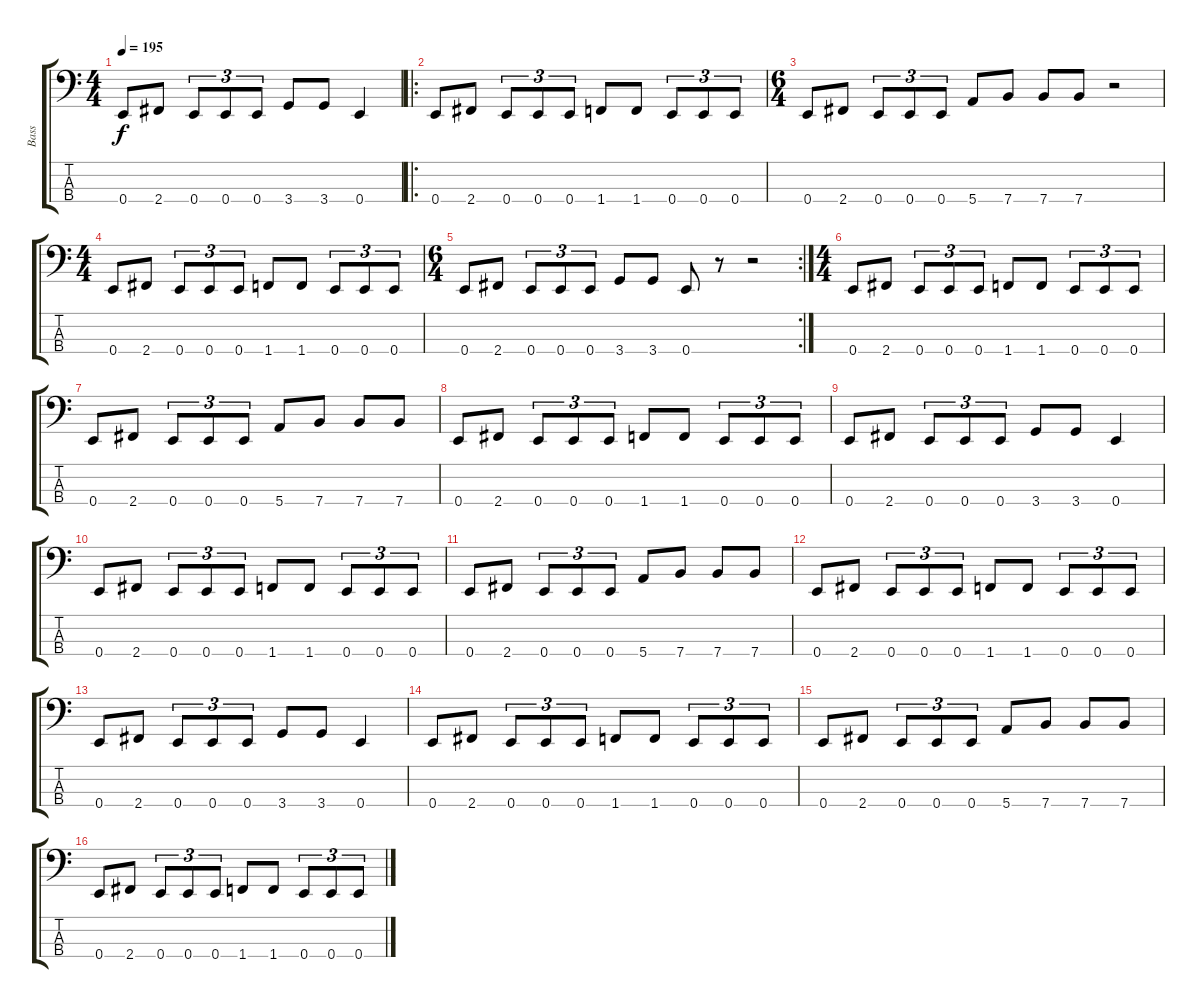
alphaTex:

\track ("Bass" "Bass") {instrument electricbasspick}
\staff {score tabs}
\tuning (G2 D2 A1 E1) {hide}
\ts (4 4)
\tempo 195
\clef f4
\ks c
0.4.8{dy f} 2.4.8 0.4.8{tu (3 2)} 0.4.8{tu (3 2)} 0.4.8{tu (3 2)} 3.4.8 3.4.8 0.4.4 |
\ro
0.4.8 2.4.8 0.4.8{tu (3 2)} 0.4.8{tu (3 2)} 0.4.8{tu (3 2)} 1.4.8 1.4.8 0.4.8{tu (3 2)} 0.4.8{tu (3 2)} 0.4.8{tu (3 2)} |
\ts (6 4)
0.4.8 2.4.8 0.4.8{tu (3 2)} 0.4.8{tu (3 2)} 0.4.8{tu (3 2)} 5.4.8 7.4.8 7.4.8 7.4.8 r.2 |
\ts (4 4)
0.4.8 2.4.8 0.4.8{tu (3 2)} 0.4.8{tu (3 2)} 0.4.8{tu (3 2)} 1.4.8 1.4.8 0.4.8{tu (3 2)} 0.4.8{tu (3 2)} 0.4.8{tu (3 2)} |
\rc 2
\ts (6 4)
0.4.8 2.4.8 0.4.8{tu (3 2)} 0.4.8{tu (3 2)} 0.4.8{tu (3 2)} 3.4.8 3.4.8 0.4.8 r.8 r.2 |
\ts (4 4)
0.4.8 2.4.8 0.4.8{tu (3 2)} 0.4.8{tu (3 2)} 0.4.8{tu (3 2)} 1.4.8 1.4.8 0.4.8{tu (3 2)} 0.4.8{tu (3 2)} 0.4.8{tu (3 2)} |
0.4.8 2.4.8 0.4.8{tu (3 2)} 0.4.8{tu (3 2)} 0.4.8{tu (3 2)} 5.4.8 7.4.8 7.4.8 7.4.8 |
0.4.8 2.4.8 0.4.8{tu (3 2)} 0.4.8{tu (3 2)} 0.4.8{tu (3 2)} 1.4.8 1.4.8 0.4.8{tu (3 2)} 0.4.8{tu (3 2)} 0.4.8{tu (3 2)} |
0.4.8 2.4.8 0.4.8{tu (3 2)} 0.4.8{tu (3 2)} 0.4.8{tu (3 2)} 3.4.8 3.4.8 0.4.4 |
0.4.8 2.4.8 0.4.8{tu (3 2)} 0.4.8{tu (3 2)} 0.4.8{tu (3 2)} 1.4.8 1.4.8 0.4.8{tu (3 2)} 0.4.8{tu (3 2)} 0.4.8{tu (3 2)} |
0.4.8 2.4.8 0.4.8{tu (3 2)} 0.4.8{tu (3 2)} 0.4.8{tu (3 2)} 5.4.8 7.4.8 7.4.8 7.4.8 |
0.4.8 2.4.8 0.4.8{tu (3 2)} 0.4.8{tu (3 2)} 0.4.8{tu (3 2)} 1.4.8 1.4.8 0.4.8{tu (3 2)} 0.4.8{tu (3 2)} 0.4.8{tu (3 2)} |
0.4.8 2.4.8 0.4.8{tu (3 2)} 0.4.8{tu (3 2)} 0.4.8{tu (3 2)} 3.4.8 3.4.8 0.4.4 |
0.4.8 2.4.8 0.4.8{tu (3 2)} 0.4.8{tu (3 2)} 0.4.8{tu (3 2)} 1.4.8 1.4.8 0.4.8{tu (3 2)} 0.4.8{tu (3 2)} 0.4.8{tu (3 2)} |
0.4.8 2.4.8 0.4.8{tu (3 2)} 0.4.8{tu (3 2)} 0.4.8{tu (3 2)} 5.4.8 7.4.8 7.4.8 7.4.8 |
0.4.8 2.4.8 0.4.8{tu (3 2)} 0.4.8{tu (3 2)} 0.4.8{tu (3 2)} 1.4.8 1.4.8 0.4.8{tu (3 2)} 0.4.8{tu (3 2)} 0.4.8{tu (3 2)}
